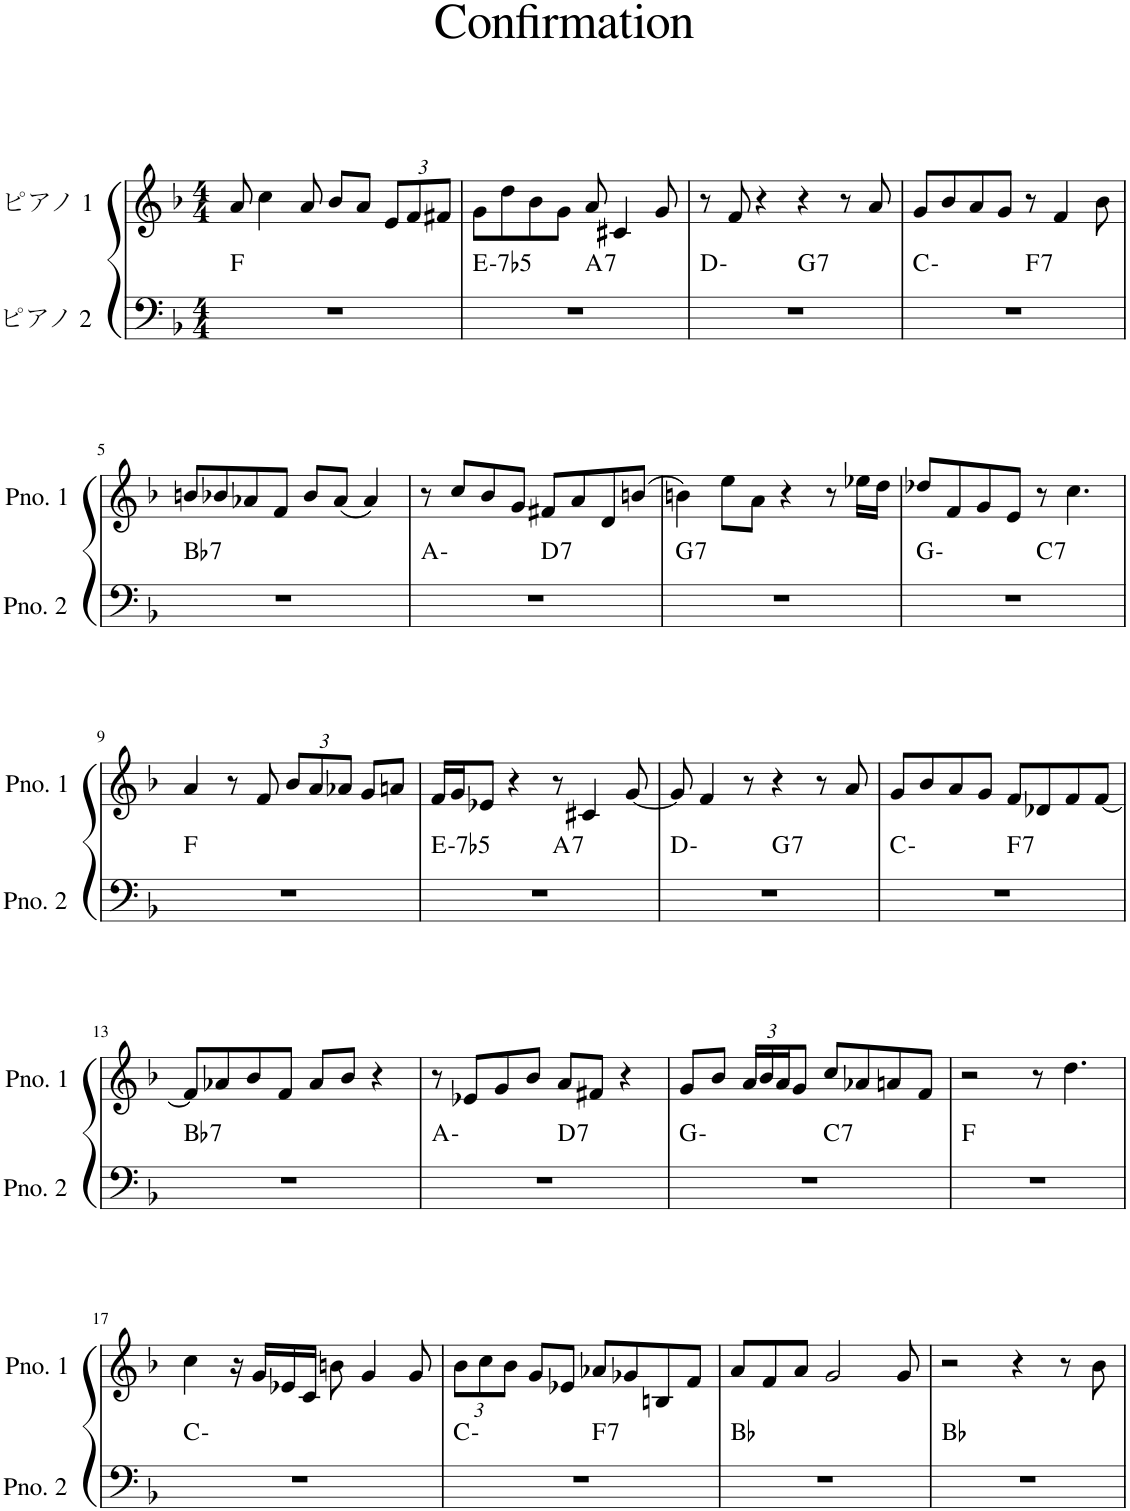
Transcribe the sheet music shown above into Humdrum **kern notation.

**kern	**harte	**kern
*part2	*part2	*part1
*staff2	*	*staff1
*I"ピアノ 2	*	*I"ピアノ 1
*clefF4	*	*clefG2
*k[b-]	*	*k[b-]
*M4/4	*	*M4/4
=1	=1	=1
1r	F:maj	8a/
.	.	4cc\
.	.	8a/
.	.	8b-/L
.	.	8a/J
*	*	*Xbrackettup
.	.	12e/L
.	.	12f/
.	.	12f#X/J
=2	=2	=2
!	!LO:H:kt=-7b5	!
*^	*	*
1r	2ryy	E:hdim7	8g\L
.	.	.	8dd\
.	.	.	8b-\
.	.	.	8g\J
!	!	!LO:H:kt=7	!
.	2ryy	A:7	8a/
.	.	.	4c#X/
.	.	.	8g/
=3	=3	=3	=3
1r	2ryy	D:min	8r
.	.	.	8f/
.	.	.	4r
!	!	!LO:H:kt=7	!
.	2ryy	G:7	4r
.	.	.	8r
.	.	.	8a/
=4	=4	=4	=4
1r	2ryy	C:min	8g/L
.	.	.	8b-/
.	.	.	8a/
.	.	.	8g/J
!	!	!LO:H:kt=7	!
.	2ryy	F:7	8r
.	.	.	4f/
.	.	.	8b-\
!!LO:LB:g=z
=5	=5	=5	=5
!	!	!LO:H:kt=7	!
*v	*v	*	*
1r	Bb:7	8bn/L
.	.	8b-X/
.	.	8a-X/
.	.	8f/J
.	.	8b-/L
.	.	(8a-/J
.	.	4a-/)
=6	=6	=6
*^	*	*
1r	2ryy	A:min	8r
.	.	.	8cc/L
.	.	.	8b-/
.	.	.	8g/J
!	!	!LO:H:kt=7	!
.	2ryy	D:7	8f#X/L
.	.	.	8a/
.	.	.	8d/
.	.	.	(8bn/J
=7	=7	=7	=7
!	!	!LO:H:kt=7	!
*v	*v	*	*
1r	G:7	4bn\)
.	.	8ee\L
.	.	8a\J
.	.	4r
.	.	8r
.	.	16ee-X\LL
.	.	16dd\JJ
=8	=8	=8
*^	*	*
1r	2ryy	G:min	8dd-X/L
.	.	.	8f/
.	.	.	8g/
.	.	.	8e/J
!	!	!LO:H:kt=7	!
.	2ryy	C:7	8r
.	.	.	4.cc\
*v	*v	*	*
!!LO:LB:g=z
=9	=9	=9
1r	F:maj	4a/
.	.	8r
.	.	8f/
.	.	12b-/L
.	.	12a/
.	.	12a-X/J
.	.	8g/L
.	.	8an/J
=10	=10	=10
!	!LO:H:kt=-7b5	!
*^	*	*
1r	2ryy	E:hdim7	16f/LL
.	.	.	16g/J
.	.	.	8e-X/J
.	.	.	4r
!	!	!LO:H:kt=7	!
.	2ryy	A:7	8r
.	.	.	4c#X/
.	.	.	[8g/
=11	=11	=11	=11
1r	2ryy	D:min	8g/]
.	.	.	4f/
.	.	.	8r
!	!	!LO:H:kt=7	!
.	2ryy	G:7	4r
.	.	.	8r
.	.	.	8a/
=12	=12	=12	=12
1r	2ryy	C:min	8g/L
.	.	.	8b-/
.	.	.	8a/
.	.	.	8g/J
!	!	!LO:H:kt=7	!
.	2ryy	F:7	8f/L
.	.	.	8d-X/
.	.	.	8f/
.	.	.	[8f/J
!!LO:LB:g=z
=13	=13	=13	=13
!	!	!LO:H:kt=7	!
*v	*v	*	*
1r	Bb:7	8f/L]
.	.	8a-X/
.	.	8b-/
.	.	8f/J
.	.	8a-/L
.	.	8b-/J
.	.	4r
=14	=14	=14
*^	*	*
1r	2ryy	A:min	8r
.	.	.	8e-X/L
.	.	.	8g/
.	.	.	8b-/J
!	!	!LO:H:kt=7	!
.	2ryy	D:7	8a/L
.	.	.	8f#X/J
.	.	.	4r
=15	=15	=15	=15
1r	2ryy	G:min	8g/L
.	.	.	8b-/J
.	.	.	24a/LL
.	.	.	24b-/
.	.	.	24a/J
.	.	.	8g/J
!	!	!LO:H:kt=7	!
.	2ryy	C:7	8cc/L
.	.	.	8a-X/
.	.	.	8an/
.	.	.	8f/J
*v	*v	*	*
=16	=16	=16
1r	F:maj	2r
.	.	8r
.	.	4.dd\
!!LO:LB:g=z
=17	=17	=17
1r	C:min	4cc\
.	.	16r
.	.	16g/LL
.	.	16e-X/
.	.	16c/JJ
.	.	8bn\
.	.	4g/
.	.	8g/
=18	=18	=18
*^	*	*
1r	2ryy	C:min	12b-\L
.	.	.	12cc\
.	.	.	12b-\J
.	.	.	8g/L
.	.	.	8e-X/J
!	!	!LO:H:kt=7	!
.	2ryy	F:7	8a-X/L
.	.	.	8g-X/
.	.	.	8Bn/
.	.	.	8f/J
*v	*v	*	*
=19	=19	=19
1r	Bb:maj	8a/L
.	.	8f/
.	.	8a/J
.	.	2g/
.	.	8g/
=20	=20	=20
1r	Bb:maj	2r
.	.	4r
.	.	8r
.	.	8b-\
=	=	=
*-	*-	*-
